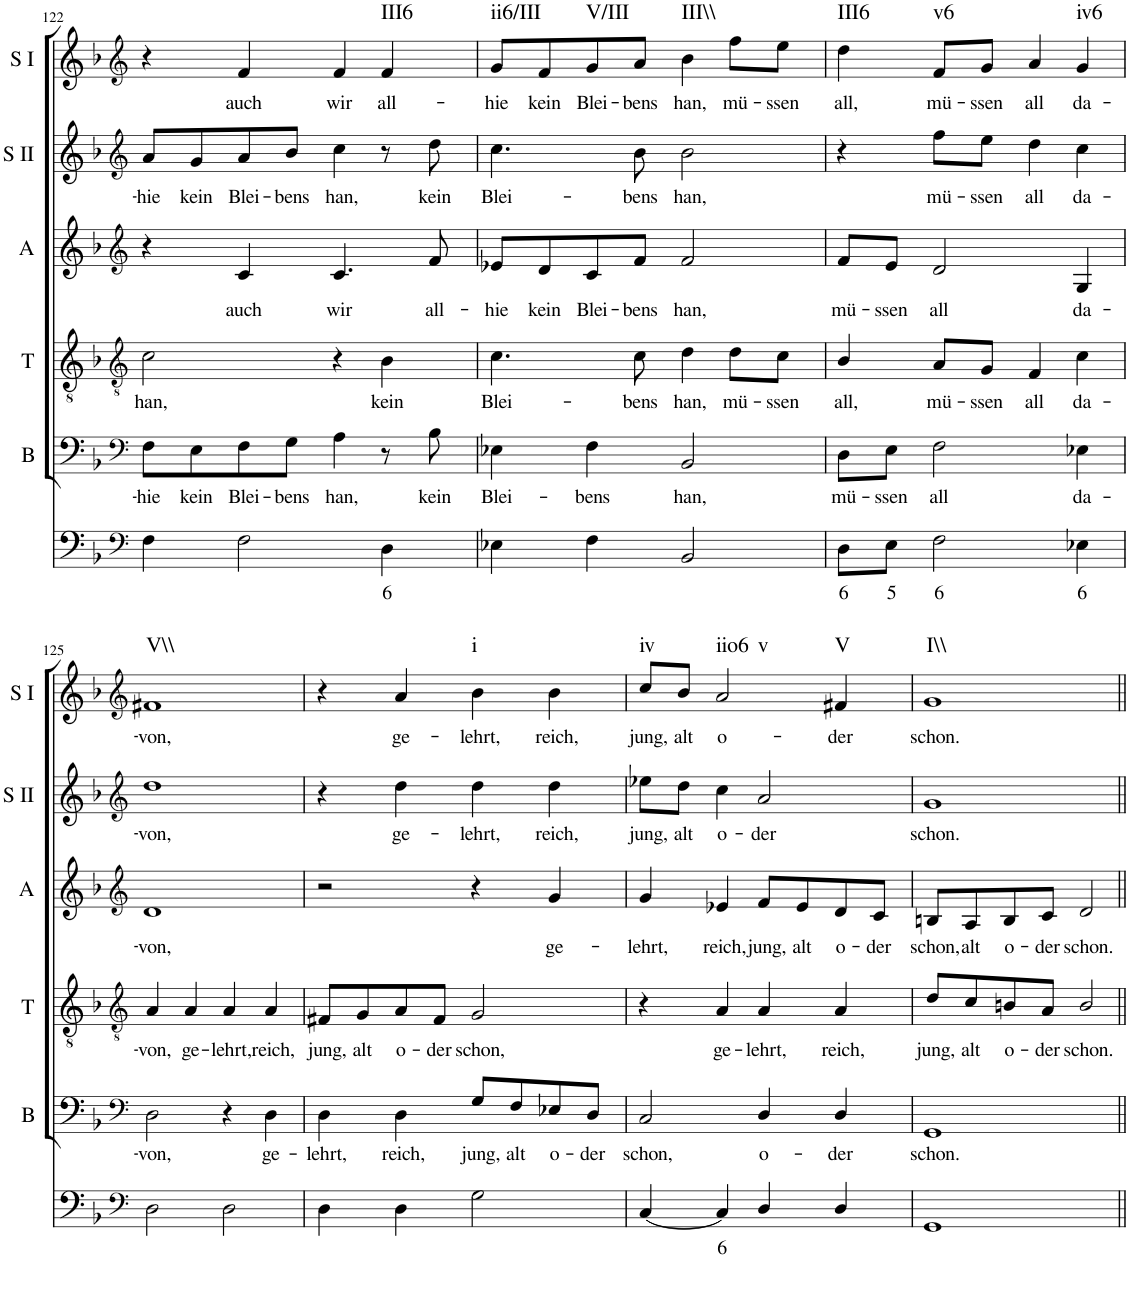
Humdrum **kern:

**kern	**text	**kern	**text	**kern	**text	**kern	**text	**kern	**text	**kern	**text	**harte
*part6	*part6	*part5	*part5	*part4	*part4	*part3	*part3	*part2	*part2	*part1	*part1	*part1
*staff6	*staff6	*staff5	*staff5	*staff4	*staff4	*staff3	*staff3	*staff2	*staff2	*staff1	*staff1	*
*I"Continuo	*	*I"Bass	*	*I"Tenor	*	*I"Alto	*	*I"Soprano II	*	*I"Soprano I	*	*
*	*	*I'B	*	*I'T	*	*I'A	*	*I'S II	*	*I'S I	*	*
!!LO:PB:g=z
*clefF4	*	*clefF4	*	*clefGv2	*	*clefG2	*	*clefG2	*	*clefG2	*	*
*k[b-]	*	*k[b-]	*	*k[b-]	*	*k[b-]	*	*k[b-]	*	*k[b-]	*	*
*M4/4	*	*M4/4	*	*M4/4	*	*M4/4	*	*M4/4	*	*M4/4	*	*
=122	=122	=122	=122	=122	=122	=122	=122	=122	=122	=122	=122	=122
!	!	!	!LO:LY:b	!	!LO:LY:b	!	!	!	!LO:LY:b	!	!	!
4F\	.	8F\L	hie	2c\	han,	4r	.	8a/L	hie	4r	.	.
!	!	!	!LO:LY:b	!	!	!	!	!	!LO:LY:b	!	!	!
.	.	8E\	kein	.	.	.	.	8g/	kein	.	.	.
!	!	!	!LO:LY:b	!	!	!	!LO:LY:b	!	!LO:LY:b	!	!LO:LY:b	!
2F\	.	8F\	Blei-	.	.	4c/	auch	8a/	Blei-	4f/	auch	.
!	!	!	!LO:LY:b	!	!	!	!	!	!LO:LY:b	!	!	!
.	.	8G\J	bens	.	.	.	.	8b-/J	bens	.	.	.
!	!	!	!LO:LY:b	!	!	!	!LO:LY:b	!	!LO:LY:b	!	!LO:LY:b	!
.	.	4A\	han,	4r	.	4.c/	wir	4cc\	han,	4f/	wir	.
!	!LO:LY:b	!	!	!	!LO:LY:b	!	!	!	!	!	!LO:LY:b	!LO:H:kt=III6
4D\	6	8r	.	4B-\	kein	.	.	8r	.	4f/	all-	N
!	!	!	!LO:LY:b	!	!	!	!LO:LY:b	!	!LO:LY:b	!	!	!
.	.	8B-\	kein	.	.	8f/	all-	8dd\	kein	.	.	.
=123	=123	=123	=123	=123	=123	=123	=123	=123	=123	=123	=123	=123
!	!	!	!LO:LY:b	!	!LO:LY:b	!	!LO:LY:b	!	!LO:LY:b	!	!LO:LY:b	!LO:H:kt=ii6/III
4E-X\	.	4E-X\	Blei-	4.c\	Blei-	8e-X/L	hie	4.cc\	Blei-	8g/L	hie	N
!	!	!	!	!	!	!	!LO:LY:b	!	!	!	!LO:LY:b	!
.	.	.	.	.	.	8d/	kein	.	.	8f/	kein	.
!	!	!	!LO:LY:b	!	!	!	!LO:LY:b	!	!	!	!LO:LY:b	!LO:H:kt=V/III
4F\	.	4F\	bens	.	.	8c/	Blei-	.	.	8g/	Blei-	N
!	!	!	!	!	!LO:LY:b	!	!LO:LY:b	!	!LO:LY:b	!	!LO:LY:b	!
.	.	.	.	8c\	bens	8f/J	bens	8b-\	bens	8a/J	bens	.
!	!	!	!LO:LY:b	!	!LO:LY:b	!	!LO:LY:b	!	!LO:LY:b	!	!LO:LY:b	!LO:H:kt=III\\
2BB-/	.	2BB-/	han,	4d\	han,	2f/	han,	2b-\	han,	4b-\	han,	N
!	!	!	!	!	!LO:LY:b	!	!	!	!	!	!LO:LY:b	!
.	.	.	.	8d\L	mü-	.	.	.	.	8ff\L	mü-	.
!	!	!	!	!	!LO:LY:b	!	!	!	!	!	!LO:LY:b	!
.	.	.	.	8c\J	ssen	.	.	.	.	8ee\J	ssen	.
=124	=124	=124	=124	=124	=124	=124	=124	=124	=124	=124	=124	=124
!	!LO:LY:b	!	!LO:LY:b	!	!LO:LY:b	!	!LO:LY:b	!	!	!	!LO:LY:b	!LO:H:kt=III6
8D\L	6	8D\L	mü-	4B-/	all,	8f/L	mü-	4r	.	4dd\	all,	N
!	!LO:LY:b	!	!LO:LY:b	!	!	!	!LO:LY:b	!	!	!	!	!
8E\J	5	8E\J	ssen	.	.	8e/J	ssen	.	.	.	.	.
!	!LO:LY:b	!	!LO:LY:b	!	!LO:LY:b	!	!LO:LY:b	!	!LO:LY:b	!	!LO:LY:b	!LO:H:kt=v6
2F\	6	2F\	all	8A/L	mü-	2d/	all	8ff\L	mü-	8f/L	mü-	N
!	!	!	!	!	!LO:LY:b	!	!	!	!LO:LY:b	!	!LO:LY:b	!
.	.	.	.	8G/J	ssen	.	.	8ee\J	ssen	8g/J	ssen	.
!	!	!	!	!	!LO:LY:b	!	!	!	!LO:LY:b	!	!LO:LY:b	!
.	.	.	.	4F/	all	.	.	4dd\	all	4a/	all	.
!	!LO:LY:b	!	!LO:LY:b	!	!LO:LY:b	!	!LO:LY:b	!	!LO:LY:b	!	!LO:LY:b	!LO:H:kt=iv6
4E-X\	6	4E-X\	da-	4c\	da-	4G/	da-	4cc\	da-	4g/	da-	N
!!LO:LB:g=z
=125	=125	=125	=125	=125	=125	=125	=125	=125	=125	=125	=125	=125
*clefF4	*	*clefF4	*	*clefGv2	*	*clefG2	*	*clefG2	*	*clefG2	*	*
!	!	!	!LO:LY:b	!	!LO:LY:b	!	!LO:LY:b	!	!LO:LY:b	!	!LO:LY:b	!LO:H:kt=V\\
2D\	.	2D\	von,	4A/	von,	1d	von,	1dd	von,	1f#X	von,	N
!	!	!	!	!	!LO:LY:b	!	!	!	!	!	!	!
.	.	.	.	4A/	ge-	.	.	.	.	.	.	.
!	!	!	!	!	!LO:LY:b	!	!	!	!	!	!	!
2D\	.	4r	.	4A/	lehrt,	.	.	.	.	.	.	.
!	!	!	!LO:LY:b	!	!LO:LY:b	!	!	!	!	!	!	!
.	.	4D\	ge-	4A/	reich,	.	.	.	.	.	.	.
=126	=126	=126	=126	=126	=126	=126	=126	=126	=126	=126	=126	=126
!	!	!	!LO:LY:b	!	!LO:LY:b	!	!	!	!	!	!	!
4D\	.	4D\	lehrt,	8F#X/L	jung,	2r	.	4r	.	4r	.	.
!	!	!	!	!	!LO:LY:b	!	!	!	!	!	!	!
.	.	.	.	8G/	alt	.	.	.	.	.	.	.
!	!	!	!LO:LY:b	!	!LO:LY:b	!	!	!	!LO:LY:b	!	!LO:LY:b	!
4D\	.	4D\	reich,	8A/	o-	.	.	4dd\	ge-	4a/	ge-	.
!	!	!	!	!	!LO:LY:b	!	!	!	!	!	!	!
.	.	.	.	8F#/J	der	.	.	.	.	.	.	.
!	!	!	!LO:LY:b	!	!LO:LY:b	!	!	!	!LO:LY:b	!	!LO:LY:b	!LO:H:kt=i
2G\	.	8G/L	jung,	2G/	schon,	4r	.	4dd\	lehrt,	4b-\	lehrt,	N
!	!	!	!LO:LY:b	!	!	!	!	!	!	!	!	!
.	.	8F/	alt	.	.	.	.	.	.	.	.	.
!	!	!	!LO:LY:b	!	!	!	!LO:LY:b	!	!LO:LY:b	!	!LO:LY:b	!
.	.	8E-X/	o-	.	.	4g/	ge-	4dd\	reich,	4b-\	reich,	.
!	!	!	!LO:LY:b	!	!	!	!	!	!	!	!	!
.	.	8D/J	der	.	.	.	.	.	.	.	.	.
=127	=127	=127	=127	=127	=127	=127	=127	=127	=127	=127	=127	=127
!	!	!	!LO:LY:b	!	!	!	!LO:LY:b	!	!LO:LY:b	!	!LO:LY:b	!LO:H:kt=iv
[4C/	.	2C/	schon,	4r	.	4g/	lehrt,	8ee-X\L	jung,	8cc/L	jung,	N
!	!	!	!	!	!	!	!	!	!LO:LY:b	!	!LO:LY:b	!
.	.	.	.	.	.	.	.	8dd\J	alt	8b-/J	alt	.
!	!LO:LY:b	!	!	!	!LO:LY:b	!	!LO:LY:b	!	!LO:LY:b	!	!LO:LY:b	!LO:H:n=1:kt=iio6
!	!	!	!	!	!	!	!	!	!	!	!	!LO:H:n=2:kt=v
4C/]	6	.	.	4A/	ge-	4e-X/	reich,	4cc\	o-	2a/	o-	N N
!	!	!	!LO:LY:b	!	!LO:LY:b	!	!LO:LY:b	!	!LO:LY:b	!	!	!
4D/	.	4D/	o-	4A/	lehrt,	8f/L	jung,	2a/	der	.	.	.
!	!	!	!	!	!	!	!LO:LY:b	!	!	!	!	!
.	.	.	.	.	.	8e-/	alt	.	.	.	.	.
!	!	!	!LO:LY:b	!	!LO:LY:b	!	!LO:LY:b	!	!	!	!LO:LY:b	!LO:H:kt=V
4D/	.	4D/	der	4A/	reich,	8d/	o-	.	.	4f#X/	der	N
!	!	!	!	!	!	!	!LO:LY:b	!	!	!	!	!
.	.	.	.	.	.	8c/J	der	.	.	.	.	.
=128	=128	=128	=128	=128	=128	=128	=128	=128	=128	=128	=128	=128
!	!	!	!LO:LY:b	!	!LO:LY:b	!	!LO:LY:b	!	!LO:LY:b	!	!LO:LY:b	!LO:H:kt=I\\
1GG	.	1GG	schon.	8d/L	jung,	8Bn/L	schon,	1g	schon.	1g	schon.	N
!	!	!	!	!	!LO:LY:b	!	!LO:LY:b	!	!	!	!	!
.	.	.	.	8c/	alt	8A/	alt	.	.	.	.	.
!	!	!	!	!	!LO:LY:b	!	!LO:LY:b	!	!	!	!	!
.	.	.	.	8Bn/	o-	8B/	o-	.	.	.	.	.
!	!	!	!	!	!LO:LY:b	!	!LO:LY:b	!	!	!	!	!
.	.	.	.	8A/J	der	8c/J	der	.	.	.	.	.
!	!	!	!	!	!LO:LY:b	!	!LO:LY:b	!	!	!	!	!
.	.	.	.	2B/	schon.	2d/	schon.	.	.	.	.	.
=||	=||	=||	=||	=||	=||	=||	=||	=||	=||	=||	=||	=||
*-	*-	*-	*-	*-	*-	*-	*-	*-	*-	*-	*-	*-
